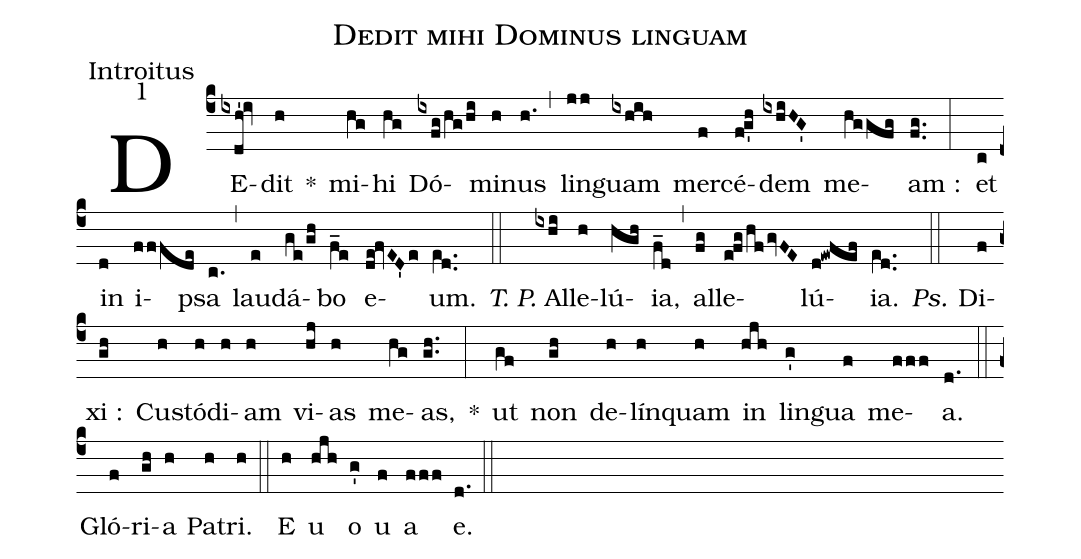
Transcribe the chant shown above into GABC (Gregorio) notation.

name:Dedit mihi Dominus linguam;
office-part:Introitus;
mode:1;
%%
(c4) DE(ixdh'!iv)dit(h) *() mi(hg)hi(hg) Dó(ixfg/hg/hi)mi(h)nus(h.) (,) lin(jj)guam(ixhih) mer(f)cé(fg'h)dem(ixhiHG') me(hggfg)am :(fg..) (:) et(c) in(d) i(fffde)psa(c.) (,) lau(e)dá(ge/gh)bo(f_e) e(de!fvED'e)um.(e[ll:1]d..) (::) <i>T. P.</i> Al(ixhi)le(h)lú(hgh){ia},(f_d) (,) al(fg)le(efghfgvFE)lú(d!ewfef){ia}.(e[ll:1]d..) (::) <i>Ps.</i> Di(f)xi :(gh) Cu(h)stó(h)di(h)am(h) vi(hj)as(h) me(hg)as,(gh..) *(:) ut(gf) non(gh) de(h)lín(h)quam(h) in(hjh) lin(g')gua(f) me(fff)a.(d.) (::) Gló(f)ri(gh)a(h) Pa(h)tri.(h) (::) <eu>E(h) u(hjh) o(g') u(f) a(fff) e.</eu>(d.) (::)
